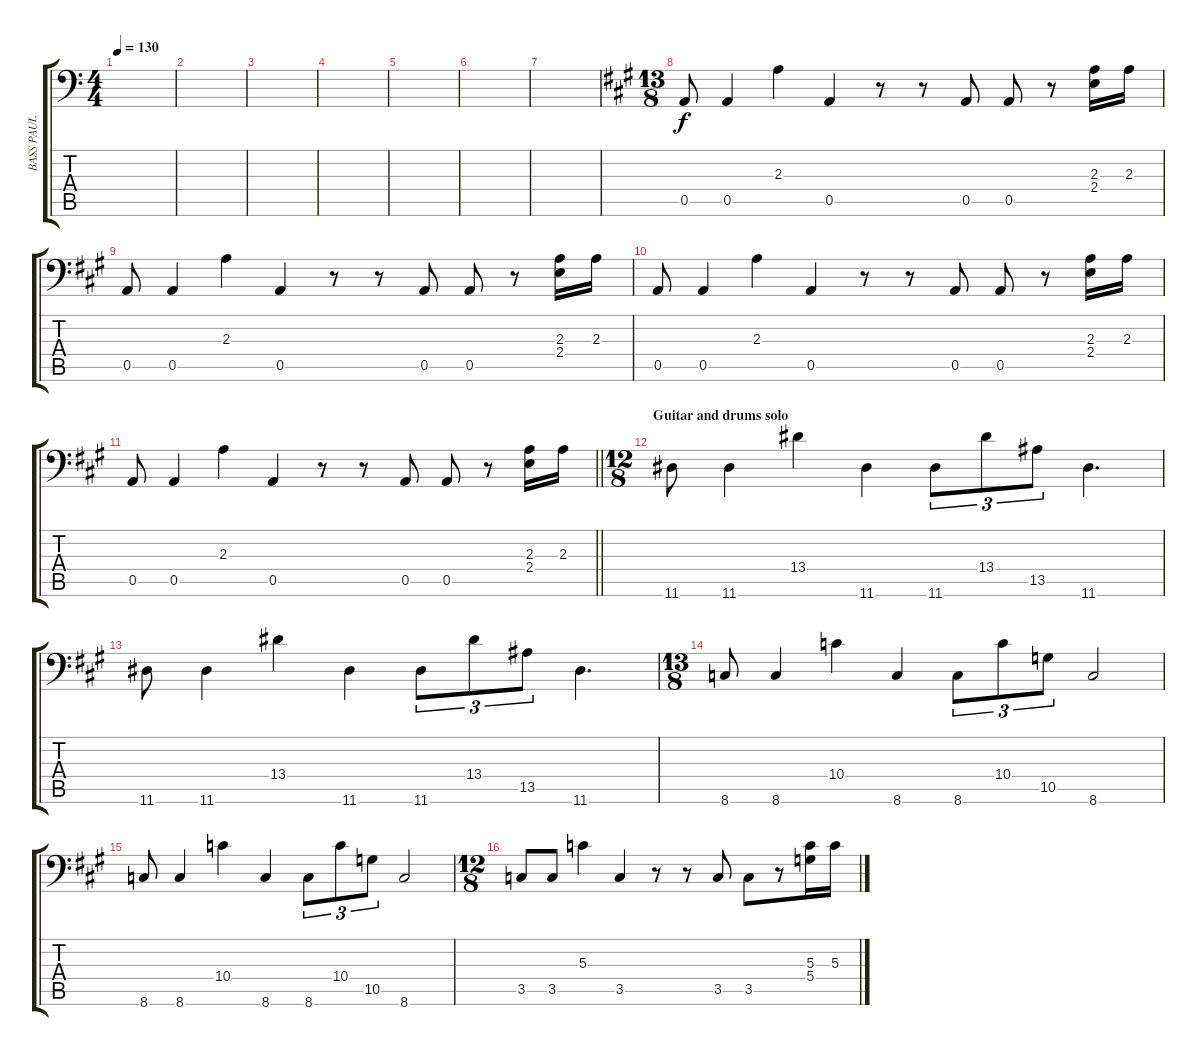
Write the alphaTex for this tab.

\track ("BASS PAUL" "BASS PAUL") {instrument electricbassfinger}
\staff {score tabs}
\tuning (E3 B2 G2 D2 A1 E1) {hide}
\ts (4 4)
\tempo 130
\clef f4
\ks c
|
|
|
|
|
|
|
\ts (13 8)
\ks a
0.5.8 0.5.4 2.3.4 0.5.4 r.8 r.8 0.5.8 0.5.8 r.8 (2.3 2.4).16 2.3.16 |
0.5.8 0.5.4 2.3.4 0.5.4 r.8 r.8 0.5.8 0.5.8 r.8 (2.3 2.4).16 2.3.16 |
0.5.8 0.5.4 2.3.4 0.5.4 r.8 r.8 0.5.8 0.5.8 r.8 (2.3 2.4).16 2.3.16 |
\barLineRight lightlight
0.5.8 0.5.4 2.3.4 0.5.4 r.8 r.8 0.5.8 0.5.8 r.8 (2.3 2.4).16 2.3.16 |
\ts (12 8)
\section ("" "Guitar and drums solo")
11.6.8 11.6.4 13.4.4 11.6.4 11.6.8{tu (3 2)} 13.4.8{tu (3 2)} 13.5.8{tu (3 2)} 11.6.4{d} |
11.6.8 11.6.4 13.4.4 11.6.4 11.6.8{tu (3 2)} 13.4.8{tu (3 2)} 13.5.8{tu (3 2)} 11.6.4{d} |
\ts (13 8)
8.6.8 8.6.4 10.4.4 8.6.4 8.6.8{tu (3 2)} 10.4.8{tu (3 2)} 10.5.8{tu (3 2)} 8.6.2 |
8.6.8 8.6.4 10.4.4 8.6.4 8.6.8{tu (3 2)} 10.4.8{tu (3 2)} 10.5.8{tu (3 2)} 8.6.2 |
\ts (12 8)
3.5.8 3.5.8 5.3.4 3.5.4 r.8 r.8 3.5.8 3.5.8 r.8 (5.3 5.4).16 5.3.16
